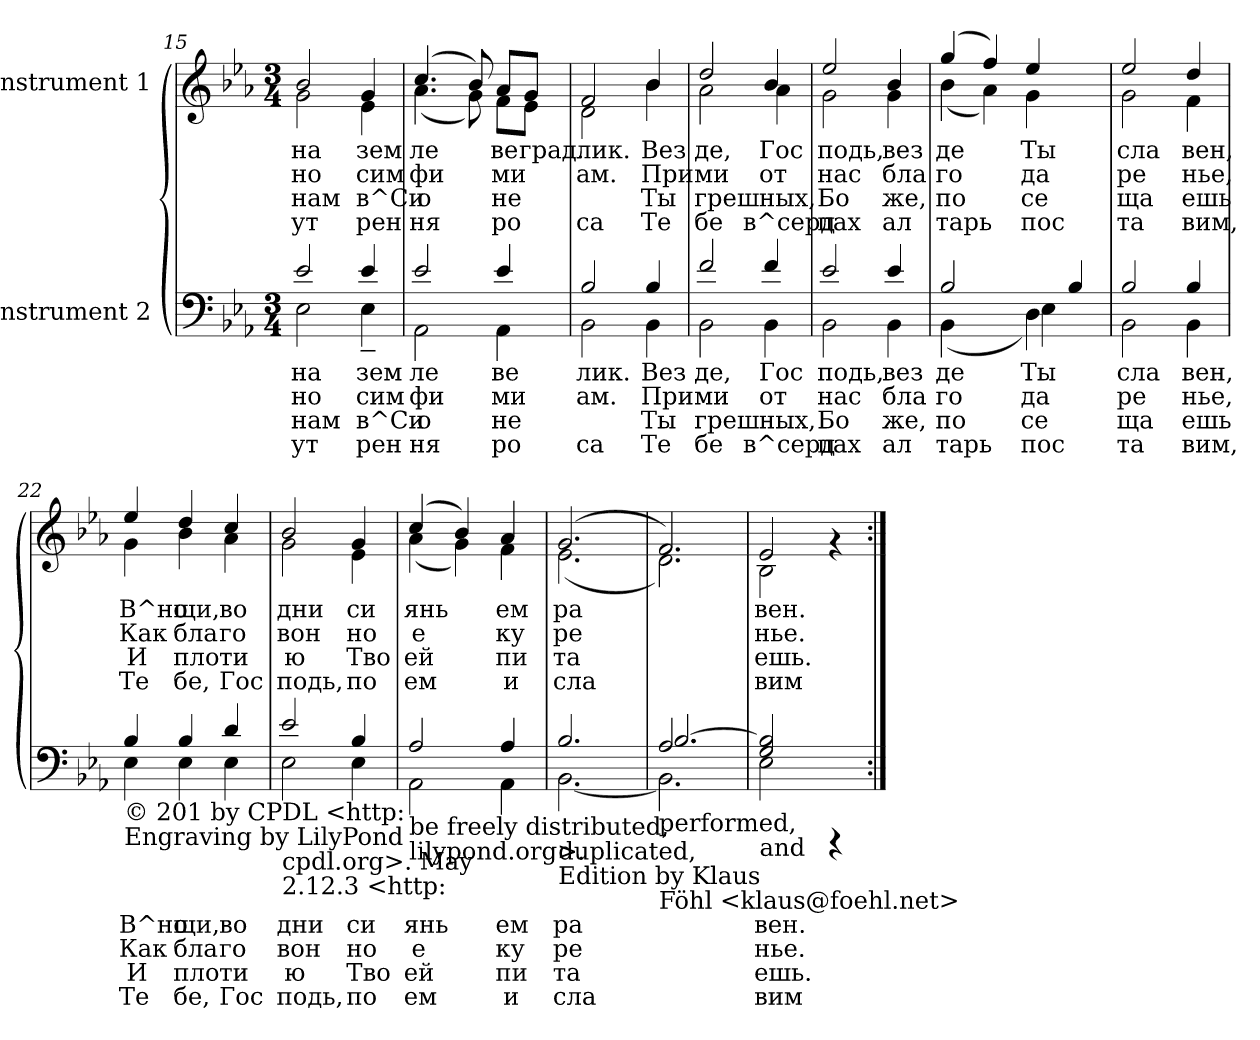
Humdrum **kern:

**kern	**text	**text	**text	**text	**kern	**text	**text	**text	**text
*part2	*part2	*part2	*part2	*part2	*part1	*part1	*part1	*part1	*part1
*staff2	*staff2	*staff2	*staff2	*staff2	*staff1	*staff1	*staff1	*staff1	*staff1
*I"Instrument 2	*	*	*	*	*I"Instrument 1	*	*	*	*
!!LO:LB:g=z
*clefF4	*	*	*	*	*clefG2	*	*	*	*
*k[b-e-a-]	*	*	*	*	*k[b-e-a-]	*	*	*	*
*E-:	*	*	*	*	*E-:	*	*	*	*
*M3/4	*	*	*	*	*M3/4	*	*	*	*
=15	=15	=15	=15	=15	=15	=15	=15	=15	=15
*^	*	*	*	*	*	*	*	*	*
!	!	!LO:LY:a:rj	!LO:LY:a:rj	!LO:LY:a:rj	!LO:LY:a:rj	!	!LO:LY:b:rj	!LO:LY:b:rj	!LO:LY:b:rj	!LO:LY:b:rj
*	*	*	*	*	*	*^	*	*	*	*
2e-/	2E-\	на	но	нам	ут	2b-/	2g\	на	но	нам	ут
!	!	!LO:LY:a:rj	!LO:LY:a:rj	!LO:LY:a:rj	!LO:LY:a:rj	!	!	!LO:LY:b:rj	!LO:LY:b:rj	!LO:LY:b:rj	!LO:LY:b:rj
4e-/	4E-~>\	зем	сим	в^Си	рен	4g/	4e-\	зем	сим	в^Си	рен
=16	=16	=16	=16	=16	=16	=16	=16	=16	=16	=16	=16
!	!	!LO:LY:a:rj	!LO:LY:a:rj	!LO:LY:a:rj	!LO:LY:a:rj	!	!	!LO:LY:b:rj	!LO:LY:b:rj	!LO:LY:b:rj	!LO:LY:b:rj
2e-/	2AA-\	ле	фи	о	ня	(>4.cc/	(<4.a-\	ле	фи	о	ня
!	!	!	!	!	!	!	!	!LO:LY:b:rj	!LO:LY:b:rj	!LO:LY:b:rj	!LO:LY:b:rj
.	.	.	.	.	.	8b-/)	8g\)	.	.	.	.
!	!	!LO:LY:a:rj	!LO:LY:a:rj	!LO:LY:a:rj	!LO:LY:a:rj	!	!	!LO:LY:b:rj	!LO:LY:b:rj	!LO:LY:b:rj	!LO:LY:b:rj
4e-/	4AA-\	ве	ми	не	ро	8a-/L	8f\L	ве	ми	не	ро
!	!	!	!	!	!	!	!	!LO:LY:b:rj	!LO:LY:b:rj	!LO:LY:b:rj	!LO:LY:b:rj
.	.	.	.	.	.	8g/J	8e-\J	град.	.	.	.
=17	=17	=17	=17	=17	=17	=17	=17	=17	=17	=17	=17
!	!	!LO:LY:a:rj	!LO:LY:a:rj	!LO:LY:a:rj	!LO:LY:a:rj	!	!	!LO:LY:b:rj	!LO:LY:b:rj	!LO:LY:b:rj	!LO:LY:b:rj
2B-/	2BB-\	лик.	ам.	.	са	2f/	2d\	лик.	ам.	.	са
!	!	!LO:LY:a:rj	!LO:LY:a:rj	!LO:LY:a:rj	!LO:LY:a:rj	!	!	!LO:LY:b:rj	!LO:LY:b:rj	!LO:LY:b:rj	!LO:LY:b:rj
4B-/	4BB-\	Вез	При	Ты	Те	4b-/	4b-\	Вез	При	Ты	Те
=18	=18	=18	=18	=18	=18	=18	=18	=18	=18	=18	=18
!	!	!LO:LY:a:rj	!LO:LY:a:rj	!LO:LY:a:rj	!LO:LY:a:rj	!	!	!LO:LY:b:rj	!LO:LY:b:rj	!LO:LY:b:rj	!LO:LY:b:rj
2f/	2BB-\	де,	ми	греш	бе	2dd/	2a-\	де,	ми	греш	бе
!	!	!LO:LY:a:rj	!LO:LY:a:rj	!LO:LY:a:rj	!LO:LY:a:rj	!	!	!LO:LY:b:rj	!LO:LY:b:rj	!LO:LY:b:rj	!LO:LY:b:rj
4f/	4BB-\	Гос	от	ных,	в^серд	4b-/	4a-\	Гос	от	ных,	в^серд
=19	=19	=19	=19	=19	=19	=19	=19	=19	=19	=19	=19
!	!	!LO:LY:a:rj	!LO:LY:a:rj	!LO:LY:a:rj	!LO:LY:a:rj	!	!	!LO:LY:b:rj	!LO:LY:b:rj	!LO:LY:b:rj	!LO:LY:b:rj
2e-/	2BB-\	подь,	нас	Бо	цах	2ee-/	2g\	подь,	нас	Бо	цах
!	!	!LO:LY:a:rj	!LO:LY:a:rj	!LO:LY:a:rj	!LO:LY:a:rj	!	!	!LO:LY:b:rj	!LO:LY:b:rj	!LO:LY:b:rj	!LO:LY:b:rj
4e-/	4BB-\	вез	бла	же,	ал	4b-/	4g\	вез	бла	же,	ал
=20	=20	=20	=20	=20	=20	=20	=20	=20	=20	=20	=20
!	!	!LO:LY:a:rj	!LO:LY:a:rj	!LO:LY:a:rj	!LO:LY:a:rj	!	!	!LO:LY:b:rj	!LO:LY:b:rj	!LO:LY:b:rj	!LO:LY:b:rj
2B-/	(<4BB-\	де	го	по	тарь	(>4gg/	(<4b-\	де	го	по	тарь
!	!	!	!	!	!	!	!	!LO:LY:b:rj	!LO:LY:b:rj	!LO:LY:b:rj	!LO:LY:b:rj
.	4ryy	.	.	.	.	4ff/)	4a-\)	.	.	.	.
!	!	!LO:LY:a:rj	!LO:LY:a:rj	!LO:LY:a:rj	!LO:LY:a:rj	!	!	!	!	!	!
!	!	!LO:LY:a:rj	!LO:LY:a:rj	!LO:LY:a:rj	!LO:LY:a:rj	!	!	!LO:LY:b:rj	!LO:LY:b:rj	!LO:LY:b:rj	!LO:LY:b:rj
4D\)	4E-\	Ты	да	се	пос	4ee-/	4g\	Ты	да	се	пос
4B-/	4ryy	.	.	.	.	4ryy	4ryy	.	.	.	.
!!LO:LB:g=z	!!
=21	=21	=21	=21	=21	=21	=21	=21	=21	=21	=21	=21
!	!	!LO:LY:a:rj	!LO:LY:a:rj	!LO:LY:a:rj	!LO:LY:a:rj	!	!	!LO:LY:b:rj	!LO:LY:b:rj	!LO:LY:b:rj	!LO:LY:b:rj
2B-/	2BB-\	сла	ре	ща	та	2ee-/	2g\	сла	ре	ща	та
!	!	!LO:LY:a:rj	!LO:LY:a:rj	!LO:LY:a:rj	!LO:LY:a:rj	!	!	!LO:LY:b:rj	!LO:LY:b:rj	!LO:LY:b:rj	!LO:LY:b:rj
4B-/	4BB-\	вен,	нье,	ешь	вим,	4dd/	4f\	вен,	нье,	ешь	вим,
=22	=22	=22	=22	=22	=22	=22	=22	=22	=22	=22	=22
!LO:TX:b:t=© 201 by CPDL <http&colon;	!	!	!	!	!	!	!	!	!	!	!
!LO:TX:b:t=Engraving by LilyPond	!	!	!	!	!	!	!	!	!	!	!
!	!	!LO:LY:a:rj	!LO:LY:a:rj	!LO:LY:a:rj	!LO:LY:a:rj	!	!	!LO:LY:b:rj	!LO:LY:b:rj	!LO:LY:b:rj	!LO:LY:b:rj
4B-/	4E-\	В^но	Как	И	Те	4ee-/	4g\	В^но	Как	И	Те
!	!	!LO:LY:a:rj	!LO:LY:a:rj	!LO:LY:a:rj	!LO:LY:a:rj	!	!	!LO:LY:b:rj	!LO:LY:b:rj	!LO:LY:b:rj	!LO:LY:b:rj
4B-/	4E-\	щи,	бла	пло	бе,	4dd/	4b-\	щи,	бла	пло	бе,
!	!	!LO:LY:a:rj	!LO:LY:a:rj	!LO:LY:a:rj	!LO:LY:a:rj	!	!	!LO:LY:b:rj	!LO:LY:b:rj	!LO:LY:b:rj	!LO:LY:b:rj
4d/	4E-\	во	го	ти	Гос	4cc/	4a-\	во	го	ти	Гос
=23	=23	=23	=23	=23	=23	=23	=23	=23	=23	=23	=23
!LO:TX:b:t=cpdl.org>. May	!	!	!	!	!	!	!	!	!	!	!
!LO:TX:b:t=2.12.3 <http&colon;	!	!	!	!	!	!	!	!	!	!	!
!	!	!LO:LY:a:rj	!LO:LY:a:rj	!LO:LY:a:rj	!LO:LY:a:rj	!	!	!LO:LY:b:rj	!LO:LY:b:rj	!LO:LY:b:rj	!LO:LY:b:rj
2e-/	2E-\	дни	вон	ю	подь,	2b-/	2g\	дни	вон	ю	подь,
!	!	!LO:LY:a:rj	!LO:LY:a:rj	!LO:LY:a:rj	!LO:LY:a:rj	!	!	!LO:LY:b:rj	!LO:LY:b:rj	!LO:LY:b:rj	!LO:LY:b:rj
4B-/	4E-\	си	но	Тво	по	4g/	4e-\	си	но	Тво	по
=24	=24	=24	=24	=24	=24	=24	=24	=24	=24	=24	=24
!LO:TX:b:t=be freely distributed,	!	!	!	!	!	!	!	!	!	!	!
!LO:TX:b:t=lilypond.org>.	!	!	!	!	!	!	!	!	!	!	!
!	!	!LO:LY:a:rj	!LO:LY:a:rj	!LO:LY:a:rj	!LO:LY:a:rj	!	!	!LO:LY:b:rj	!LO:LY:b:rj	!LO:LY:b:rj	!LO:LY:b:rj
2A-/	2AA-\	янь	е	ей	ем	(>4cc/	(<4a-\	янь	е	ей	ем
!	!	!	!	!	!	!	!	!LO:LY:b:rj	!LO:LY:b:rj	!LO:LY:b:rj	!LO:LY:b:rj
.	.	.	.	.	.	4b-/)	4g\)	.	.	.	.
!	!	!LO:LY:a:rj	!LO:LY:a:rj	!LO:LY:a:rj	!LO:LY:a:rj	!	!	!LO:LY:b:rj	!LO:LY:b:rj	!LO:LY:b:rj	!LO:LY:b:rj
4A-/	4AA-\	ем	ку	пи	и	4a-/	4f\	ем	ку	пи	и
=25	=25	=25	=25	=25	=25	=25	=25	=25	=25	=25	=25
!LO:TX:b:t=duplicated,	!	!	!	!	!	!	!	!	!	!	!
!LO:TX:b:t=Edition by Klaus	!	!	!	!	!	!	!	!	!	!	!
!	!	!LO:LY:a:rj	!LO:LY:a:rj	!LO:LY:a:rj	!LO:LY:a:rj	!	!	!LO:LY:b:rj	!LO:LY:b:rj	!LO:LY:b:rj	!LO:LY:b:rj
2.B-/	[<2.BB-\	ра	ре	та	сла	(>2.g/	(<2.e-\	ра	ре	та	сла
=26	=26	=26	=26	=26	=26	=26	=26	=26	=26	=26	=26
*	*^	*	*	*	*	*	*	*	*	*	*
!LO:TX:b:t=performed,	!	!	!	!	!	!	!	!	!	!	!	!
!LO:TX:b:t=Föhl <klaus@foehl.net>	!	!	!	!	!	!	!	!	!	!	!	!
!	!	!	!LO:LY:a:rj	!	!	!	!	!	!LO:LY:b:rj	!	!	!
2.A-/	2.BB-\]	[>2.B-/	.	.	.	.	2.f/)	2.d\)	.	.	.	.
=27	=27	=27	=27	=27	=27	=27	=27	=27	=27	=27	=27	=27
!LO:TX:b:t=and	!	!	!	!	!	!	!	!	!	!	!	!
!	!	!	!LO:LY:a:rj	!LO:LY:a:rj	!LO:LY:a:rj	!LO:LY:a:rj	!	!	!LO:LY:b:rj	!LO:LY:b:rj	!LO:LY:b:rj	!LO:LY:b:rj
*	*v	*v	*	*	*	*	*	*	*	*	*	*
2B-/] 2G/	2E-\	вен.	нье.	ешь.	вим	2e-/	2B-\	вен.	нье.	ешь.	вим
4rCCC	4ryy	.	.	.	.	4rf	4ryy	.	.	.	.
*v	*v	*	*	*	*	*	*	*	*	*	*
*	*	*	*	*	*v	*v	*	*	*	*
=:|!	=:|!	=:|!	=:|!	=:|!	=:|!	=:|!	=:|!	=:|!	=:|!
*-	*-	*-	*-	*-	*-	*-	*-	*-	*-
